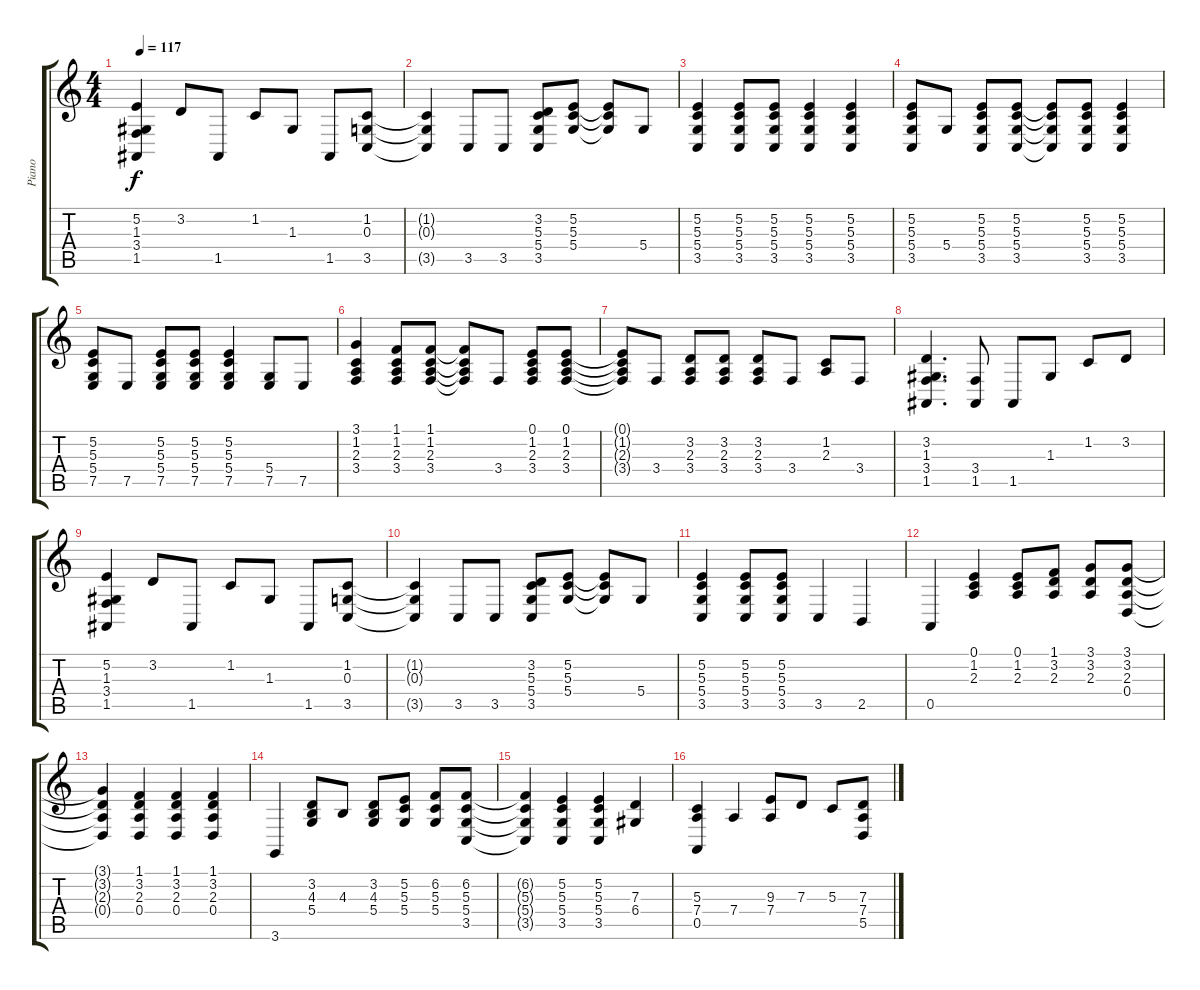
\track ("Piano" "Piano") {instrument acousticgrandpiano}
\staff {score tabs}
\tuning (E4 B3 G3 D3 A2 E2) {hide}
\ts (4 4)
\tempo 117
\clef g2
\ks c
(5.2 1.3 3.4 1.5).4{dy f} 3.2.8 1.5.8 1.2.8 1.3.8 1.5.8 (1.2 0.3 3.5).8 |
(1.2{t} 0.3{t} 3.5{t}).4 3.5.8 3.5.8 (3.2 5.3 5.4 3.5).8 (5.2 5.3 5.4).8 (5.2{t} 5.3{t} 5.4{t}).8 5.4.8 |
(5.2 5.3 5.4 3.5).4 (5.2 5.3 5.4 3.5).8 (5.2 5.3 5.4 3.5).8 (5.2 5.3 5.4 3.5).4 (5.2 5.3 5.4 3.5).4 |
(5.2 5.3 5.4 3.5).8 5.4.8 (5.2 5.3 5.4 3.5).8 (5.2 5.3 5.4 3.5).8 (5.2{t} 5.3{t} 5.4{t} 3.5{t}).8 (5.2 5.3 5.4 3.5).8 (5.2 5.3 5.4 3.5).4 |
(5.2 5.3 5.4 7.5).8 7.5.8 (5.2 5.3 5.4 7.5).8 (5.2 5.3 5.4 7.5).8 (5.2 5.3 5.4 7.5).4 (5.4 7.5).8 7.5.8 |
(3.1 1.2 2.3 3.4).4 (1.1 1.2 2.3 3.4).8 (1.1 1.2 2.3 3.4).8 (1.1{t} 1.2{t} 2.3{t} 3.4{t}).8 3.4.8 (0.1 1.2 2.3 3.4).8 (0.1 1.2 2.3 3.4).8 |
(0.1{t} 1.2{t} 2.3{t} 3.4{t}).8 3.4.8 (3.2 2.3 3.4).8 (3.2 2.3 3.4).8 (3.2 2.3 3.4).8 3.4.8 (1.2 2.3).8 3.4.8 |
(3.2 1.3 3.4 1.5).4{d} (3.4 1.5).8 1.5.8 1.3.8 1.2.8 3.2.8 |
(5.2 1.3 3.4 1.5).4 3.2.8 1.5.8 1.2.8 1.3.8 1.5.8 (1.2 0.3 3.5).8 |
(1.2{t} 0.3{t} 3.5{t}).4 3.5.8 3.5.8 (3.2 5.3 5.4 3.5).8 (5.2 5.3 5.4).8 (5.2{t} 5.3{t} 5.4{t}).8 5.4.8 |
(5.2 5.3 5.4 3.5).4 (5.2 5.3 5.4 3.5).8 (5.2 5.3 5.4 3.5).8 3.5.4 2.5.4 |
0.5.4 (0.1 1.2 2.3).4 (0.1 1.2 2.3).8 (1.1 3.2 2.3).8 (3.1 3.2 2.3).8 (3.1 3.2 2.3 0.4).8 |
(3.1{t} 3.2{t} 2.3{t} 0.4{t}).4 (1.1 3.2 2.3 0.4).4 (1.1 3.2 2.3 0.4).4 (1.1 3.2 2.3 0.4).4 |
3.6.4 (3.2 4.3 5.4).8 4.3.8 (3.2 4.3 5.4).8 (5.2 5.3 5.4).8 (6.2 5.3 5.4).8 (6.2 5.3 5.4 3.5).8 |
(6.2{t} 5.3{t} 5.4{t} 3.5{t}).4 (5.2 5.3 5.4 3.5).4 (5.2 5.3 5.4 3.5).4 (7.3 6.4).4 |
(5.3 7.4 0.5).4 7.4.4 (9.3 7.4).8 7.3.8 5.3.8 (7.3 7.4 5.5).8
